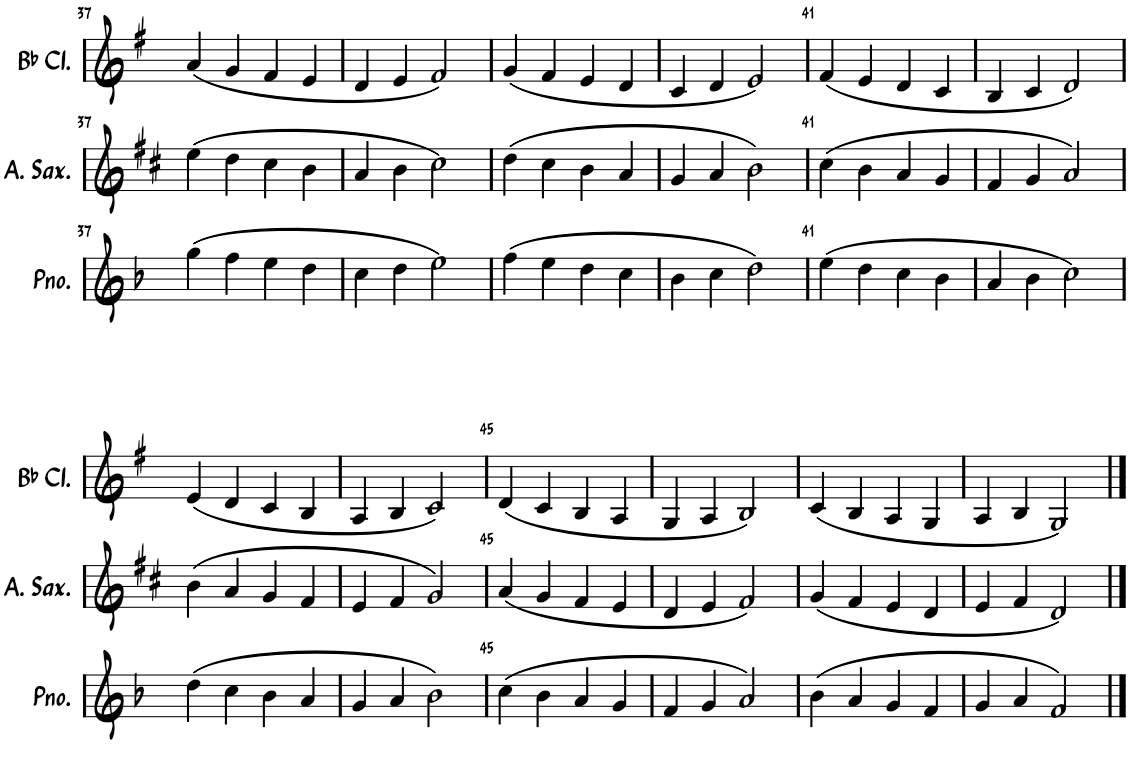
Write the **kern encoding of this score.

**kern	**kern	**kern
*part3	*part2	*part1
*staff3	*staff2	*staff1
*I"钢琴	*I"中音萨克斯	*I"降B调单簧管
!!LO:PB:g=z
*clefG2	*clefG2	*clefG2
*	*Trd5c9	*Trd1c2
*k[b-]	*k[f#c#]	*k[f#]
*M4/4	*M4/4	*M4/4
=37	=37	=37
(4gg\	(4ee\	(4a/
4ff\	4dd\	4g/
4ee\	4cc#\	4f#/
4dd\	4b\	4e/
=38	=38	=38
4cc\	4a/	4d/
4dd\	4b\	4e/
2ee\)	2cc#\)	2f#/)
=39	=39	=39
(4ff\	(4dd\	(4g/
4ee\	4cc#\	4f#/
4dd\	4b\	4e/
4cc\	4a/	4d/
=40	=40	=40
4b-\	4g/	4c/
4cc\	4a/	4d/
2dd\)	2b\)	2e/)
=41	=41	=41
(4ee\	(4cc#\	(4f#/
4dd\	4b\	4e/
4cc\	4a/	4d/
4b-\	4g/	4c/
=42	=42	=42
4a/	4f#/	4B/
4b-\	4g/	4c/
2cc\)	2a/)	2d/)
!!LO:LB:g=z
=43	=43	=43
(4dd\	(4b\	(4e/
4cc\	4a/	4d/
4b-\	4g/	4c/
4a/	4f#/	4B/
=44	=44	=44
4g/	4e/	4A/
4a/	4f#/	4B/
2b-\)	2g/)	2c/)
=45	=45	=45
(4cc\	(4a/	(4d/
4b-\	4g/	4c/
4a/	4f#/	4B/
4g/	4e/	4A/
=46	=46	=46
4f/	4d/	4G/
4g/	4e/	4A/
2a/)	2f#/)	2B/)
=47	=47	=47
(4b-\	(4g/	(4c/
4a/	4f#/	4B/
4g/	4e/	4A/
4f/	4d/	4G/
=48	=48	=48
4g/	4e/	4A/
4a/	4f#/	4B/
2f/)	2d/)	2G/)
==	==	==
*-	*-	*-
